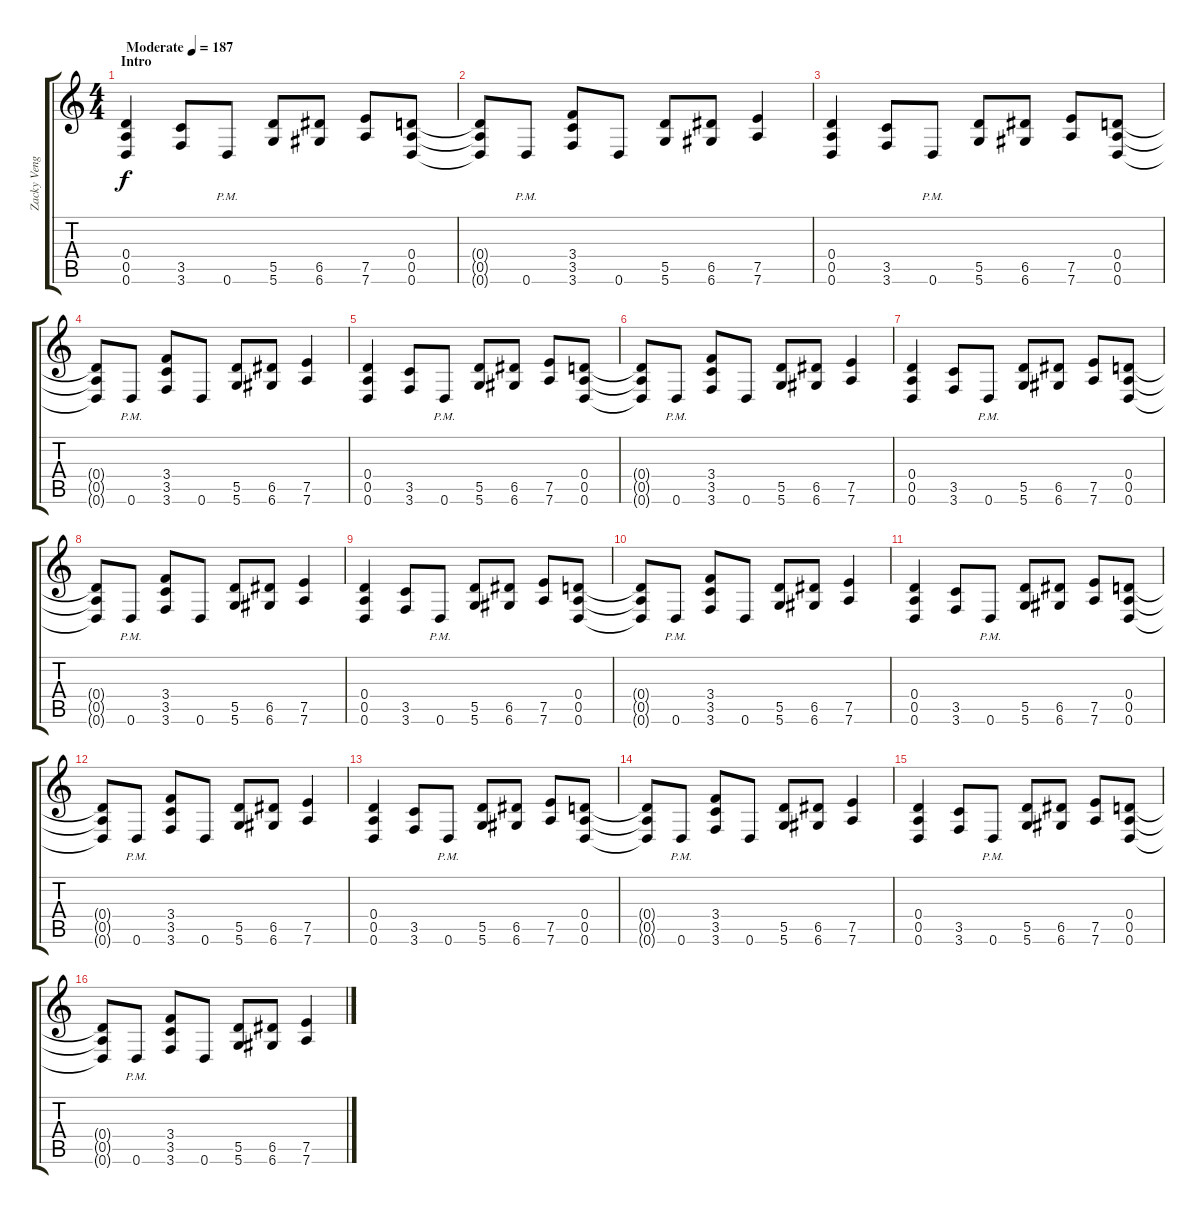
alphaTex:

\track ("Zacky Vengeance (Dist. Rhythm)" "Zacky Veng") {instrument distortionguitar}
\staff {score tabs}
\tuning (E4 B3 G3 D3 A2 D2) {hide}
\ts (4 4)
\section ("" "Intro")
\tempo (187 "Moderate")
\clef g2
\ks c
(0.4 0.5 0.6).4{dy f instrument distortionguitar} (3.5 3.6).8 0.6{pm}.8 (5.5 5.6).8 (6.5 6.6).8 (7.5 7.6).8 (0.4 0.5 0.6).8 |
(0.4{t} 0.5{t} 0.6{t}).8 0.6{pm}.8 (3.4 3.5 3.6).8 0.6.8 (5.5 5.6).8 (6.5 6.6).8 (7.5 7.6).4 |
(0.4 0.5 0.6).4 (3.5 3.6).8 0.6{pm}.8 (5.5 5.6).8 (6.5 6.6).8 (7.5 7.6).8 (0.4 0.5 0.6).8 |
(0.4{t} 0.5{t} 0.6{t}).8 0.6{pm}.8 (3.4 3.5 3.6).8 0.6.8 (5.5 5.6).8 (6.5 6.6).8 (7.5 7.6).4 |
(0.4 0.5 0.6).4 (3.5 3.6).8 0.6{pm}.8 (5.5 5.6).8 (6.5 6.6).8 (7.5 7.6).8 (0.4 0.5 0.6).8 |
(0.4{t} 0.5{t} 0.6{t}).8 0.6{pm}.8 (3.4 3.5 3.6).8 0.6.8 (5.5 5.6).8 (6.5 6.6).8 (7.5 7.6).4 |
(0.4 0.5 0.6).4 (3.5 3.6).8 0.6{pm}.8 (5.5 5.6).8 (6.5 6.6).8 (7.5 7.6).8 (0.4 0.5 0.6).8 |
(0.4{t} 0.5{t} 0.6{t}).8 0.6{pm}.8 (3.4 3.5 3.6).8 0.6.8 (5.5 5.6).8 (6.5 6.6).8 (7.5 7.6).4 |
(0.4 0.5 0.6).4 (3.5 3.6).8 0.6{pm}.8 (5.5 5.6).8 (6.5 6.6).8 (7.5 7.6).8 (0.4 0.5 0.6).8 |
(0.4{t} 0.5{t} 0.6{t}).8 0.6{pm}.8 (3.4 3.5 3.6).8 0.6.8 (5.5 5.6).8 (6.5 6.6).8 (7.5 7.6).4 |
(0.4 0.5 0.6).4 (3.5 3.6).8 0.6{pm}.8 (5.5 5.6).8 (6.5 6.6).8 (7.5 7.6).8 (0.4 0.5 0.6).8 |
(0.4{t} 0.5{t} 0.6{t}).8 0.6{pm}.8 (3.4 3.5 3.6).8 0.6.8 (5.5 5.6).8 (6.5 6.6).8 (7.5 7.6).4 |
(0.4 0.5 0.6).4 (3.5 3.6).8 0.6{pm}.8 (5.5 5.6).8 (6.5 6.6).8 (7.5 7.6).8 (0.4 0.5 0.6).8 |
(0.4{t} 0.5{t} 0.6{t}).8 0.6{pm}.8 (3.4 3.5 3.6).8 0.6.8 (5.5 5.6).8 (6.5 6.6).8 (7.5 7.6).4 |
(0.4 0.5 0.6).4 (3.5 3.6).8 0.6{pm}.8 (5.5 5.6).8 (6.5 6.6).8 (7.5 7.6).8 (0.4 0.5 0.6).8 |
(0.4{t} 0.5{t} 0.6{t}).8 0.6{pm}.8 (3.4 3.5 3.6).8 0.6.8 (5.5 5.6).8 (6.5 6.6).8 (7.5 7.6).4
